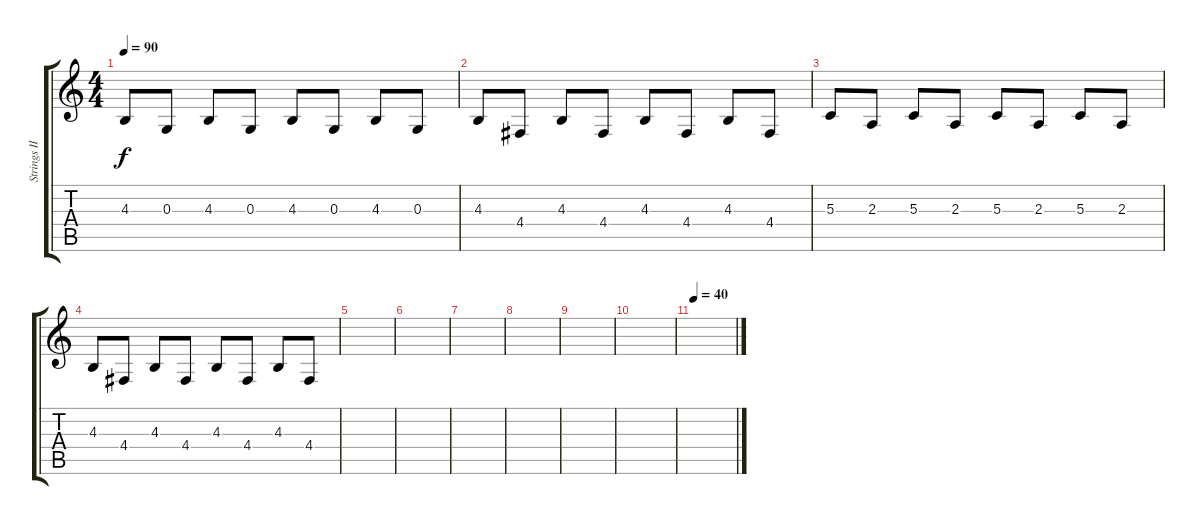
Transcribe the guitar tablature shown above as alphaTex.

\track ("Strings II" "Strings II") {instrument stringensemble1}
\staff {score tabs}
\tuning (E4 B3 G3 D3 A2 E2) {hide}
\ts (4 4)
\tempo 90
\clef g2
\ks c
4.3.8{dy f} 0.3.8 4.3.8 0.3.8 4.3.8 0.3.8 4.3.8 0.3.8 |
4.3.8{volume 13} 4.4.8 4.3.8 4.4.8 4.3.8 4.4.8 4.3.8 4.4.8 |
5.3.8{volume 5} 2.3.8 5.3.8 2.3.8 5.3.8 2.3.8 5.3.8 2.3.8 |
4.3.8{volume 10} 4.4.8 4.3.8 4.4.8 4.3.8 4.4.8 4.3.8 4.4.8 |
|
|
|
|
|
|
\tempo 40
